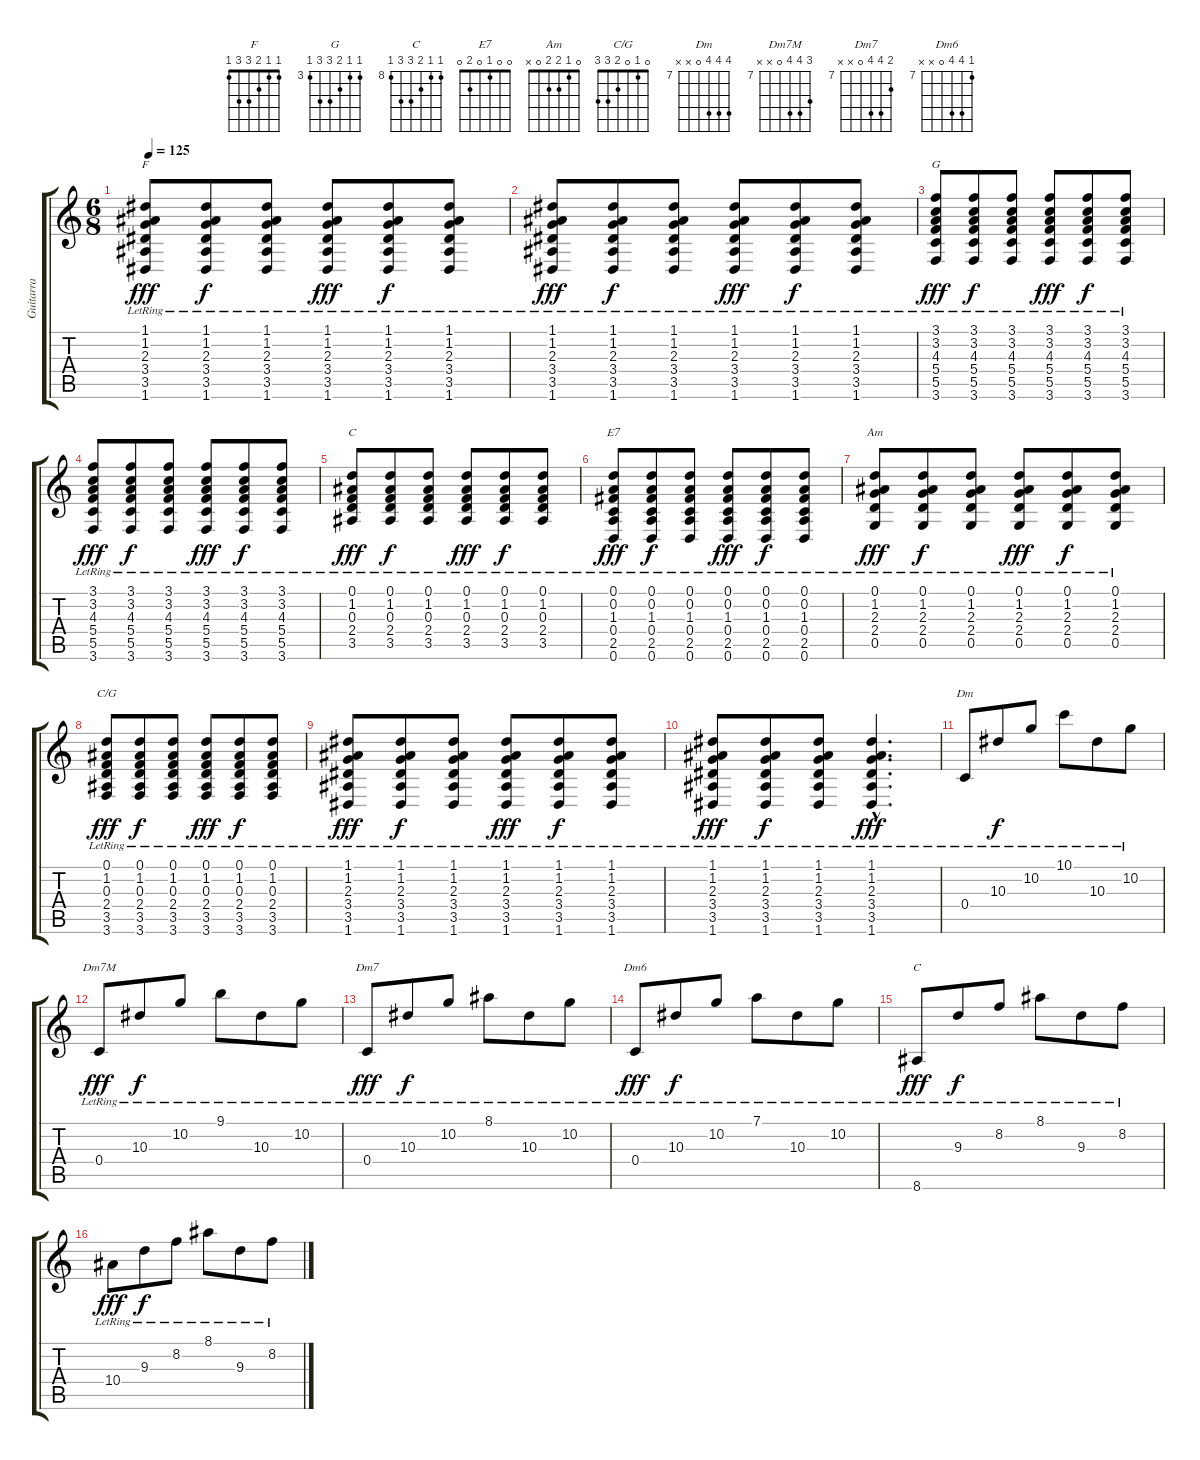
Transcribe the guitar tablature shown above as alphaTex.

\track ("Guitarra" "Guitarra") {instrument acousticguitarnylon}
\staff {score tabs}
\tuning (D4 A3 F3 C3 G2 D2) {hide}
\chord ("F" 1 1 2 3 3 1)
\chord ("G" 3 3 4 5 5 3) {firstfret 3}
\chord ("C" 0 1 0 2 3 x)
\chord ("E7" 0 0 1 0 2 0)
\chord ("Am" 0 1 2 2 0 x)
\chord ("C/G" 0 1 0 2 3 3)
\chord ("Dm" 10 10 10 0 x x) {firstfret 7}
\chord ("Dm7M" 9 10 10 0 x x) {firstfret 7}
\chord ("Dm7" 8 10 10 0 x x) {firstfret 7}
\chord ("Dm6" 7 10 10 0 x x) {firstfret 7}
\chord ("C" 8 8 9 10 10 8) {firstfret 8}
\ts (6 8)
\tempo 125
\clef g2
\ks c
(1.1{lr} 1.2{lr} 2.3{lr} 3.4{lr} 3.5{lr} 1.6{lr}).8{ch "F" dy fff} (1.1{lr} 1.2{lr} 2.3{lr} 3.4{lr} 3.5{lr} 1.6{lr}).8{dy f} (1.1{lr} 1.2{lr} 2.3{lr} 3.4{lr} 3.5{lr} 1.6{lr}).8 (1.1{lr} 1.2{lr} 2.3{lr} 3.4{lr} 3.5{lr} 1.6{lr}).8{dy fff} (1.1{lr} 1.2{lr} 2.3{lr} 3.4{lr} 3.5{lr} 1.6{lr}).8{dy f} (1.1{lr} 1.2{lr} 2.3{lr} 3.4{lr} 3.5{lr} 1.6{lr}).8 |
(1.1{lr} 1.2{lr} 2.3{lr} 3.4{lr} 3.5{lr} 1.6{lr}).8{dy fff} (1.1{lr} 1.2{lr} 2.3{lr} 3.4{lr} 3.5{lr} 1.6{lr}).8{dy f} (1.1{lr} 1.2{lr} 2.3{lr} 3.4{lr} 3.5{lr} 1.6{lr}).8 (1.1{lr} 1.2{lr} 2.3{lr} 3.4{lr} 3.5{lr} 1.6{lr}).8{dy fff} (1.1{lr} 1.2{lr} 2.3{lr} 3.4{lr} 3.5{lr} 1.6{lr}).8{dy f} (1.1{lr} 1.2{lr} 2.3{lr} 3.4{lr} 3.5{lr} 1.6{lr}).8 |
(3.1{lr} 3.2{lr} 4.3{lr} 5.4{lr} 5.5{lr} 3.6{lr}).8{ch "G" dy fff} (3.1{lr} 3.2{lr} 4.3{lr} 5.4{lr} 5.5{lr} 3.6{lr}).8{dy f} (3.1{lr} 3.2{lr} 4.3{lr} 5.4{lr} 5.5{lr} 3.6{lr}).8 (3.1{lr} 3.2{lr} 4.3{lr} 5.4{lr} 5.5{lr} 3.6{lr}).8{dy fff} (3.1{lr} 3.2{lr} 4.3{lr} 5.4{lr} 5.5{lr} 3.6{lr}).8{dy f} (3.1{lr} 3.2{lr} 4.3{lr} 5.4{lr} 5.5{lr} 3.6{lr}).8 |
(3.1{lr} 3.2{lr} 4.3{lr} 5.4{lr} 5.5{lr} 3.6{lr}).8{dy fff} (3.1{lr} 3.2{lr} 4.3{lr} 5.4{lr} 5.5{lr} 3.6{lr}).8{dy f} (3.1{lr} 3.2{lr} 4.3{lr} 5.4{lr} 5.5{lr} 3.6{lr}).8 (3.1{lr} 3.2{lr} 4.3{lr} 5.4{lr} 5.5{lr} 3.6{lr}).8{dy fff} (3.1{lr} 3.2{lr} 4.3{lr} 5.4{lr} 5.5{lr} 3.6{lr}).8{dy f} (3.1{lr} 3.2{lr} 4.3{lr} 5.4{lr} 5.5{lr} 3.6{lr}).8 |
(0.1{lr} 1.2{lr} 0.3{lr} 2.4{lr} 3.5{lr}).8{ch "C" dy fff} (0.1{lr} 1.2{lr} 0.3{lr} 2.4{lr} 3.5{lr}).8{dy f} (0.1{lr} 1.2{lr} 0.3{lr} 2.4{lr} 3.5{lr}).8 (0.1{lr} 1.2{lr} 0.3{lr} 2.4{lr} 3.5{lr}).8{dy fff} (0.1{lr} 1.2{lr} 0.3{lr} 2.4{lr} 3.5{lr}).8{dy f} (0.1{lr} 1.2{lr} 0.3{lr} 2.4{lr} 3.5{lr}).8 |
(0.1{lr} 0.2{lr} 1.3{lr} 0.4{lr} 2.5{lr} 0.6{lr}).8{ch "E7" dy fff} (0.1{lr} 0.2{lr} 1.3{lr} 0.4{lr} 2.5{lr} 0.6{lr}).8{dy f} (0.1{lr} 0.2{lr} 1.3{lr} 0.4{lr} 2.5{lr} 0.6{lr}).8 (0.1{lr} 0.2{lr} 1.3{lr} 0.4{lr} 2.5{lr} 0.6{lr}).8{dy fff} (0.1{lr} 0.2{lr} 1.3{lr} 0.4{lr} 2.5{lr} 0.6{lr}).8{dy f} (0.1{lr} 0.2{lr} 1.3{lr} 0.4{lr} 2.5{lr} 0.6{lr}).8 |
(0.1{lr} 1.2{lr} 2.3{lr} 2.4{lr} 0.5{lr}).8{ch "Am" dy fff} (0.1{lr} 1.2{lr} 2.3{lr} 2.4{lr} 0.5{lr}).8{dy f} (0.1{lr} 1.2{lr} 2.3{lr} 2.4{lr} 0.5{lr}).8 (0.1{lr} 1.2{lr} 2.3{lr} 2.4{lr} 0.5{lr}).8{dy fff} (0.1{lr} 1.2{lr} 2.3{lr} 2.4{lr} 0.5{lr}).8{dy f} (0.1{lr} 1.2{lr} 2.3{lr} 2.4{lr} 0.5{lr}).8 |
(0.1{lr} 1.2{lr} 0.3{lr} 2.4{lr} 3.5{lr} 3.6{lr}).8{ch "C/G" dy fff} (0.1{lr} 1.2{lr} 0.3{lr} 2.4{lr} 3.5{lr} 3.6{lr}).8{dy f} (0.1{lr} 1.2{lr} 0.3{lr} 2.4{lr} 3.5{lr} 3.6{lr}).8 (0.1{lr} 1.2{lr} 0.3{lr} 2.4{lr} 3.5{lr} 3.6{lr}).8{dy fff} (0.1{lr} 1.2{lr} 0.3{lr} 2.4{lr} 3.5{lr} 3.6{lr}).8{dy f} (0.1{lr} 1.2{lr} 0.3{lr} 2.4{lr} 3.5{lr} 3.6{lr}).8 |
(1.1{lr} 1.2{lr} 2.3{lr} 3.4{lr} 3.5{lr} 1.6{lr}).8{dy fff} (1.1{lr} 1.2{lr} 2.3{lr} 3.4{lr} 3.5{lr} 1.6{lr}).8{dy f} (1.1{lr} 1.2{lr} 2.3{lr} 3.4{lr} 3.5{lr} 1.6{lr}).8 (1.1{lr} 1.2{lr} 2.3{lr} 3.4{lr} 3.5{lr} 1.6{lr}).8{dy fff} (1.1{lr} 1.2{lr} 2.3{lr} 3.4{lr} 3.5{lr} 1.6{lr}).8{dy f} (1.1{lr} 1.2{lr} 2.3{lr} 3.4{lr} 3.5{lr} 1.6{lr}).8 |
(1.1{lr} 1.2{lr} 2.3{lr} 3.4{lr} 3.5{lr} 1.6{lr}).8{dy fff} (1.1{lr} 1.2{lr} 2.3{lr} 3.4{lr} 3.5{lr} 1.6{lr}).8{dy f} (1.1{lr} 1.2{lr} 2.3{lr} 3.4{lr} 3.5{lr} 1.6{lr}).8 (1.1{hac lr} 1.2{hac lr} 2.3{hac lr} 3.4{hac lr} 3.5{hac lr} 1.6{hac lr}).4{d dy fff} |
0.4{lr}.8{ch "Dm"} 10.3{lr}.8{dy f} 10.2{lr}.8 10.1{lr}.8 10.3{lr}.8 10.2{lr}.8 |
0.4{lr}.8{ch "Dm7M" dy fff} 10.3{lr}.8{dy f} 10.2{lr}.8 9.1{lr}.8 10.3{lr}.8 10.2{lr}.8 |
0.4{lr}.8{ch "Dm7" dy fff} 10.3{lr}.8{dy f} 10.2{lr}.8 8.1{lr}.8 10.3{lr}.8 10.2{lr}.8 |
0.4{lr}.8{ch "Dm6" dy fff} 10.3{lr}.8{dy f} 10.2{lr}.8 7.1{lr}.8 10.3{lr}.8 10.2{lr}.8 |
8.6{lr}.8{ch "C" dy fff} 9.3{lr}.8{dy f} 8.2{lr}.8 8.1{lr}.8 9.3{lr}.8 8.2{lr}.8 |
10.4{lr}.8{dy fff} 9.3{lr}.8{dy f} 8.2{lr}.8 8.1{lr}.8 9.3{lr}.8 8.2{lr}.8
